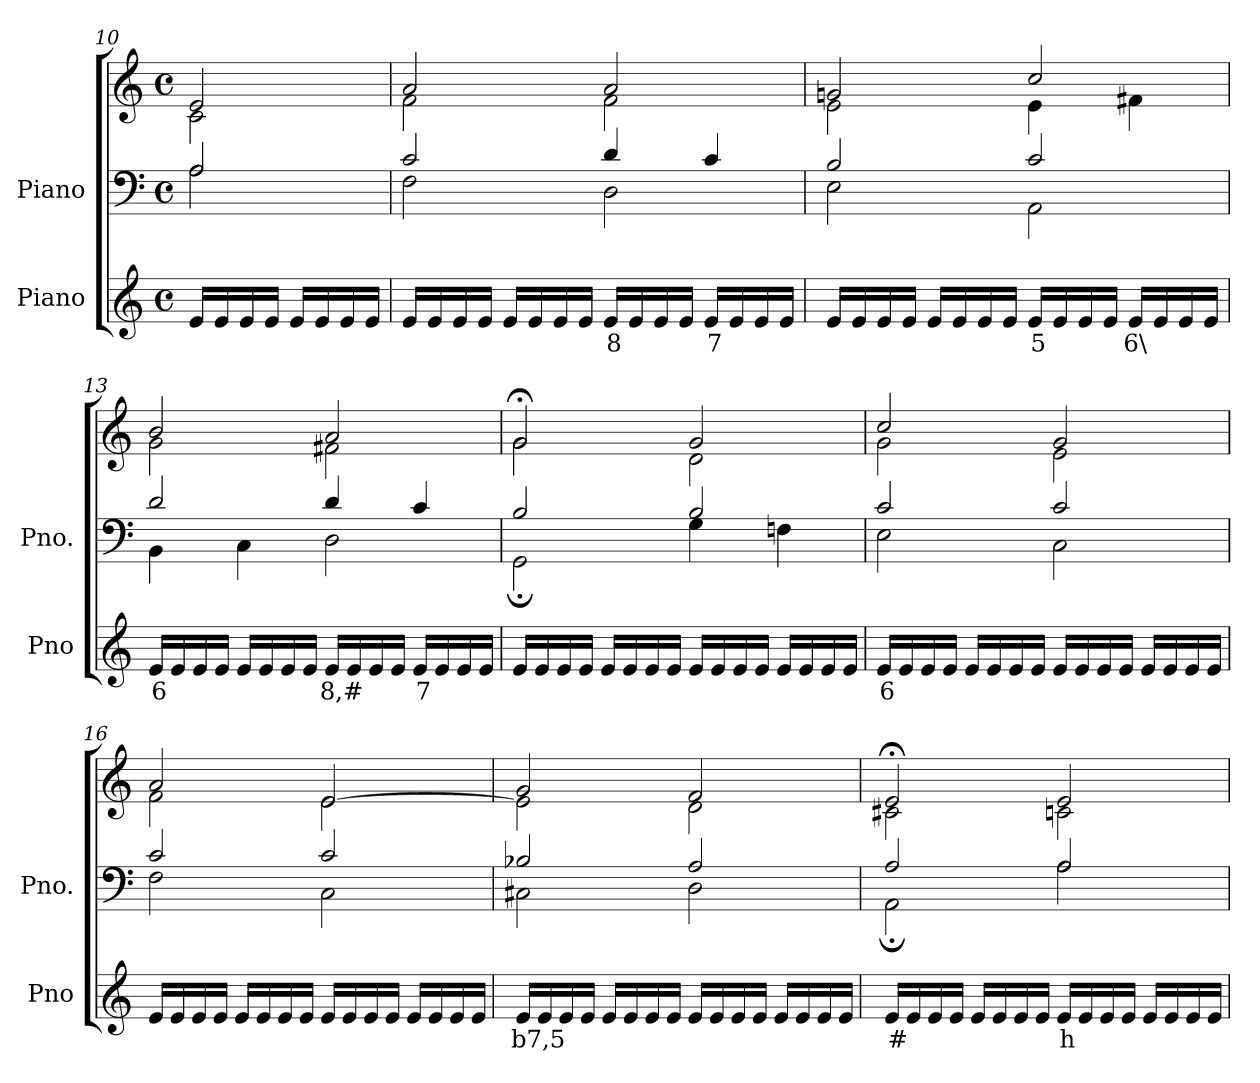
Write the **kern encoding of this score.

**kern	**text	**kern	**kern
*part2	*part2	*part1	*part1
*staff3	*staff3	*staff2	*staff1
*I"Piano	*	*I"Piano	*
*I'Pno	*	*I'Pno.	*
*clefG2	*	*clefF4	*clefG2
*k[]	*	*k[]	*k[]
*M4/4	*	*M4/4	*M4/4
*met(c)	*	*met(c)	*met(c)
=10	=10	=10	=10
*	*	*^	*^
16e/LL	.	2A/	2A\	2e/	2c\
16e/	.	.	.	.	.
16e/	.	.	.	.	.
16e/JJ	.	.	.	.	.
16e/LL	.	.	.	.	.
16e/	.	.	.	.	.
16e/	.	.	.	.	.
16e/JJ	.	.	.	.	.
=11	=11	=11	=11	=11	=11
16e/LL	.	2c/	2F\	2a/	2f\
16e/	.	.	.	.	.
16e/	.	.	.	.	.
16e/JJ	.	.	.	.	.
16e/LL	.	.	.	.	.
16e/	.	.	.	.	.
16e/	.	.	.	.	.
16e/JJ	.	.	.	.	.
!	!LO:LY:b	!	!	!	!
16e/LL	8	4d/	2D\	2a/	2f\
16e/	.	.	.	.	.
16e/	.	.	.	.	.
16e/JJ	.	.	.	.	.
!	!LO:LY:b	!	!	!	!
16e/LL	7	4c/	.	.	.
16e/	.	.	.	.	.
16e/	.	.	.	.	.
16e/JJ	.	.	.	.	.
=12	=12	=12	=12	=12	=12
16e/LL	.	2B/	2E\	2gn/	2e\
16e/	.	.	.	.	.
16e/	.	.	.	.	.
16e/JJ	.	.	.	.	.
16e/LL	.	.	.	.	.
16e/	.	.	.	.	.
16e/	.	.	.	.	.
16e/JJ	.	.	.	.	.
!	!LO:LY:b	!	!	!	!
16e/LL	5	2c/	2AA\	2cc/	4e\
16e/	.	.	.	.	.
16e/	.	.	.	.	.
16e/JJ	.	.	.	.	.
!	!LO:LY:b	!	!	!	!
16e/LL	6\	.	.	.	4f#X\
16e/	.	.	.	.	.
16e/	.	.	.	.	.
16e/JJ	.	.	.	.	.
=13	=13	=13	=13	=13	=13
!	!LO:LY:b	!	!	!	!
16e/LL	6	2d/	4BB\	2b/	2g\
16e/	.	.	.	.	.
16e/	.	.	.	.	.
16e/JJ	.	.	.	.	.
!	!LO:LY:b	!	!	!	!
16e/LL	_	.	4C\	.	.
16e/	.	.	.	.	.
16e/	.	.	.	.	.
16e/JJ	.	.	.	.	.
!	!LO:LY:b	!	!	!	!
16e/LL	8,#	4d/	2D\	2a/	2f#X\
16e/	.	.	.	.	.
16e/	.	.	.	.	.
16e/JJ	.	.	.	.	.
!	!LO:LY:b	!	!	!	!
16e/LL	7	4c/	.	.	.
16e/	.	.	.	.	.
16e/	.	.	.	.	.
16e/JJ	.	.	.	.	.
=14	=14	=14	=14	=14	=14
16e/LL	.	2B/	2GG;\	2g;</	2g\
16e/	.	.	.	.	.
16e/	.	.	.	.	.
16e/JJ	.	.	.	.	.
16e/LL	.	.	.	.	.
16e/	.	.	.	.	.
16e/	.	.	.	.	.
16e/JJ	.	.	.	.	.
16e/LL	.	2B/	4G\	2g/	2d\
16e/	.	.	.	.	.
16e/	.	.	.	.	.
16e/JJ	.	.	.	.	.
!	!LO:LY:b	!	!	!	!
16e/LL	_	.	4Fn\	.	.
16e/	.	.	.	.	.
16e/	.	.	.	.	.
16e/JJ	.	.	.	.	.
=15	=15	=15	=15	=15	=15
!	!LO:LY:b	!	!	!	!
16e/LL	6	2c/	2E\	2cc/	2g\
16e/	.	.	.	.	.
16e/	.	.	.	.	.
16e/JJ	.	.	.	.	.
16e/LL	.	.	.	.	.
16e/	.	.	.	.	.
16e/	.	.	.	.	.
16e/JJ	.	.	.	.	.
16e/LL	.	2c/	2C\	2g/	2e\
16e/	.	.	.	.	.
16e/	.	.	.	.	.
16e/JJ	.	.	.	.	.
16e/LL	.	.	.	.	.
16e/	.	.	.	.	.
16e/	.	.	.	.	.
16e/JJ	.	.	.	.	.
=16	=16	=16	=16	=16	=16
16e/LL	.	2c/	2F\	2a/	2f\
16e/	.	.	.	.	.
16e/	.	.	.	.	.
16e/JJ	.	.	.	.	.
16e/LL	.	.	.	.	.
16e/	.	.	.	.	.
16e/	.	.	.	.	.
16e/JJ	.	.	.	.	.
16e/LL	.	2c/	2C\	[2e/	2e\
16e/	.	.	.	.	.
16e/	.	.	.	.	.
16e/JJ	.	.	.	.	.
16e/LL	.	.	.	.	.
16e/	.	.	.	.	.
16e/	.	.	.	.	.
16e/JJ	.	.	.	.	.
=17	=17	=17	=17	=17	=17
!	!LO:LY:b	!	!	!	!
16e/LL	b7,5	2B-X/	2C#X\	2g/	2e\]
16e/	.	.	.	.	.
16e/	.	.	.	.	.
16e/JJ	.	.	.	.	.
16e/LL	.	.	.	.	.
16e/	.	.	.	.	.
16e/	.	.	.	.	.
16e/JJ	.	.	.	.	.
16e/LL	.	2A/	2D\	2f/	2d\
16e/	.	.	.	.	.
16e/	.	.	.	.	.
16e/JJ	.	.	.	.	.
16e/LL	.	.	.	.	.
16e/	.	.	.	.	.
16e/	.	.	.	.	.
16e/JJ	.	.	.	.	.
=18	=18	=18	=18	=18	=18
!	!LO:LY:b	!	!	!	!
16e/LL	#	2A/	2AA;\	2e;</	2c#X\
16e/	.	.	.	.	.
16e/	.	.	.	.	.
16e/JJ	.	.	.	.	.
16e/LL	.	.	.	.	.
16e/	.	.	.	.	.
16e/	.	.	.	.	.
16e/JJ	.	.	.	.	.
!	!LO:LY:b	!	!	!	!
16e/LL	h	2A/	2A\	2e/	2cn\
16e/	.	.	.	.	.
16e/	.	.	.	.	.
16e/JJ	.	.	.	.	.
16e/LL	.	.	.	.	.
16e/	.	.	.	.	.
16e/	.	.	.	.	.
16e/JJ	.	.	.	.	.
*	*	*v	*v	*	*
*	*	*	*v	*v
=	=	=	=
*-	*-	*-	*-
